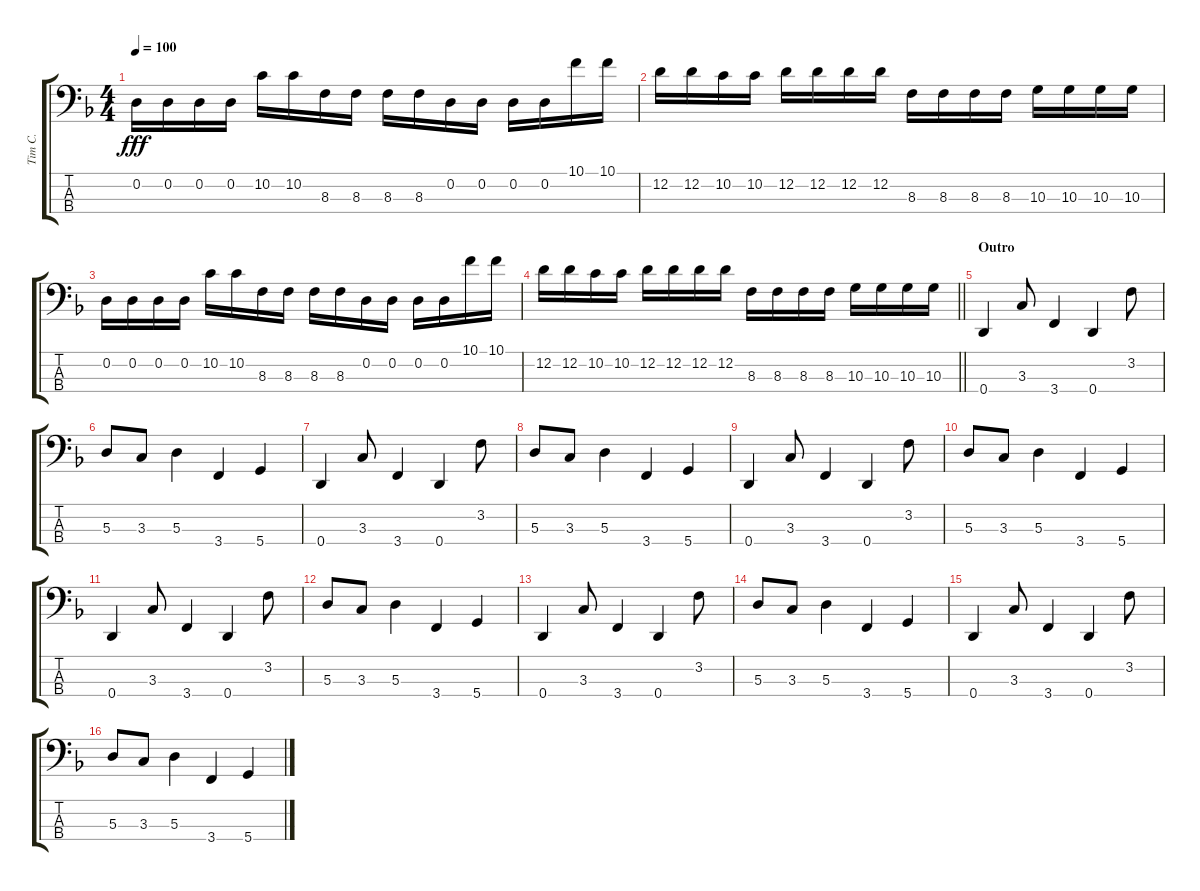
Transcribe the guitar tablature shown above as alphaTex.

\track ("Tim C." "Tim C.") {instrument electricbassfinger}
\staff {score tabs}
\tuning (G2 D2 A1 D1) {hide}
\ts (4 4)
\tempo 100
\clef f4
\ks f
0.2.16{dy fff} 0.2.16 0.2.16 0.2.16 10.2.16 10.2.16 8.3.16 8.3.16 8.3.16 8.3.16 0.2.16 0.2.16 0.2.16 0.2.16 10.1.16 10.1.16 |
12.2.16 12.2.16 10.2.16 10.2.16 12.2.16 12.2.16 12.2.16 12.2.16 8.3.16 8.3.16 8.3.16 8.3.16 10.3.16 10.3.16 10.3.16 10.3.16 |
0.2.16 0.2.16 0.2.16 0.2.16 10.2.16 10.2.16 8.3.16 8.3.16 8.3.16 8.3.16 0.2.16 0.2.16 0.2.16 0.2.16 10.1.16 10.1.16 |
\barLineRight lightlight
12.2.16 12.2.16 10.2.16 10.2.16 12.2.16 12.2.16 12.2.16 12.2.16 8.3.16 8.3.16 8.3.16 8.3.16 10.3.16 10.3.16 10.3.16 10.3.16 |
\section ("" "Outro")
0.4.4 3.3.8 3.4.4 0.4.4 3.2.8 |
5.3.8 3.3.8 5.3.4 3.4.4 5.4.4 |
0.4.4 3.3.8 3.4.4 0.4.4 3.2.8 |
5.3.8 3.3.8 5.3.4 3.4.4 5.4.4 |
0.4.4 3.3.8 3.4.4 0.4.4 3.2.8 |
5.3.8 3.3.8 5.3.4 3.4.4 5.4.4 |
0.4.4 3.3.8 3.4.4 0.4.4 3.2.8 |
5.3.8 3.3.8 5.3.4 3.4.4 5.4.4 |
0.4.4 3.3.8 3.4.4 0.4.4 3.2.8 |
5.3.8 3.3.8 5.3.4 3.4.4 5.4.4 |
0.4.4 3.3.8 3.4.4 0.4.4 3.2.8 |
5.3.8 3.3.8 5.3.4 3.4.4 5.4.4
